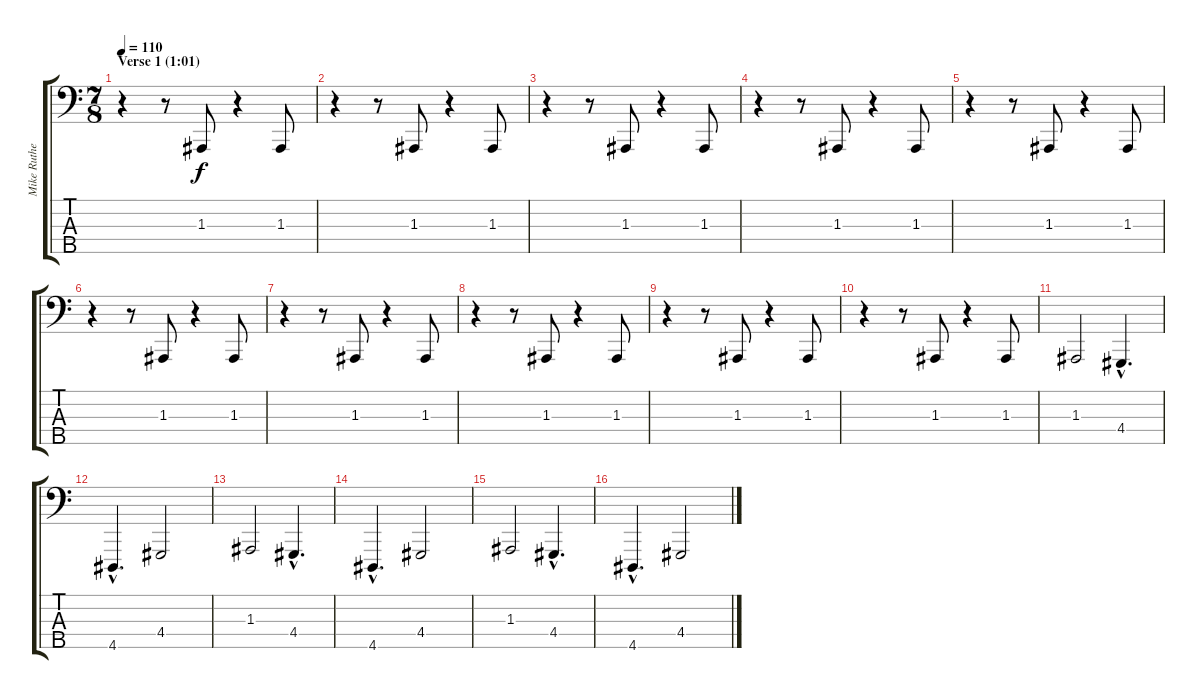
\track ("Mike Rutherford (bass pedal)" "Mike Ruthe") {instrument lead2sawtooth}
\staff {score tabs}
\tuning (G2 D2 A1 E1 B0) {hide}
\ts (7 8)
\section ("" "Verse 1 (1:01)")
\tempo 110
\clef f4
\ks c
r.4{dy f} r.8 1.3.8 r.4 1.3.8 |
r.4 r.8 1.3.8 r.4 1.3.8 |
r.4 r.8 1.3.8 r.4 1.3.8 |
r.4 r.8 1.3.8 r.4 1.3.8 |
r.4 r.8 1.3.8 r.4 1.3.8 |
r.4 r.8 1.3.8 r.4 1.3.8 |
r.4 r.8 1.3.8 r.4 1.3.8 |
r.4 r.8 1.3.8 r.4 1.3.8 |
r.4 r.8 1.3.8 r.4 1.3.8 |
r.4 r.8 1.3.8 r.4 1.3.8 |
1.3.2 4.4{hac}.4{d} |
4.5{hac}.4{d} 4.4.2 |
1.3.2 4.4{hac}.4{d} |
4.5{hac}.4{d} 4.4.2 |
1.3.2 4.4{hac}.4{d} |
4.5{hac}.4{d} 4.4.2
